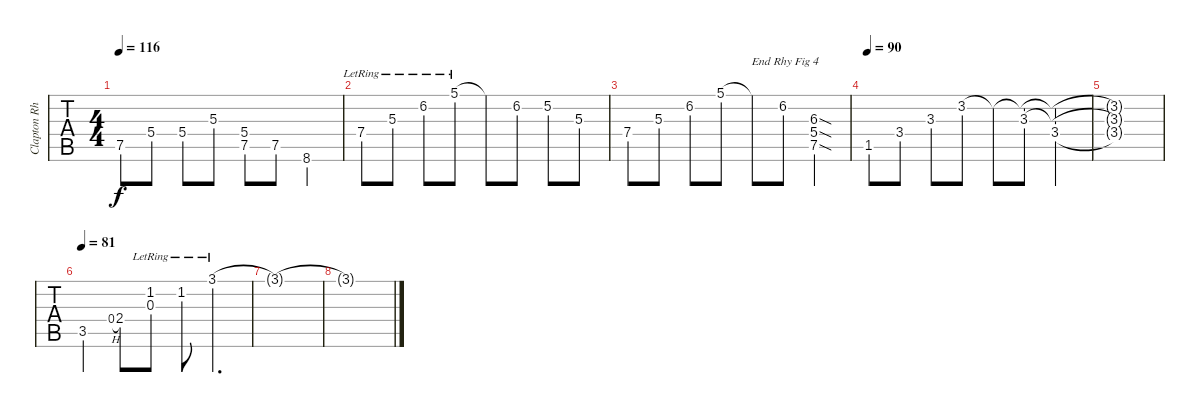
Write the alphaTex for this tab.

\track ("Clapton Rhythm (Trs. 5A/3-4B)" "Clapton Rh") {instrument overdrivenguitar}
\staff {tabs}
\tuning (E4 B3 G3 D3 A2 E2) {hide}
\ts (4 4)
\tempo 116
\clef g2
\ks c
7.5.8{dy f} 5.4.8 5.4.8 5.3.8 (5.4 7.5).8 7.5.8 8.6.4 |
7.4{lr}.8 5.3{lr}.8 6.2{lr}.8 5.1{lr}.8 5.1{t}.8 6.2.8 5.2.8 5.3.8 |
7.4.8 5.3.8 6.2.8 5.1.8 5.1{t}.8{txt "End Rhy Fig 4"} 6.2.8 (6.3{sod} 5.4{sod} 7.5{sod}).4 |
\tempo 90
1.5.8 3.4.8 3.3.8 3.2.8 3.2{t}.8 (3.2{t} 3.3).8 (3.2{t} 3.3{t} 3.4).4 |
(3.2{t} 3.3{t} 3.4{t}).1 |
\tempo 81
3.5.4 0.4{h}.8{gr onbeat} 2.4.8 (1.2{lr} 0.3{lr}).8 1.2{lr}.8 3.1{lr}.4{d} |
3.1{t}.1 |
3.1{t}.1
